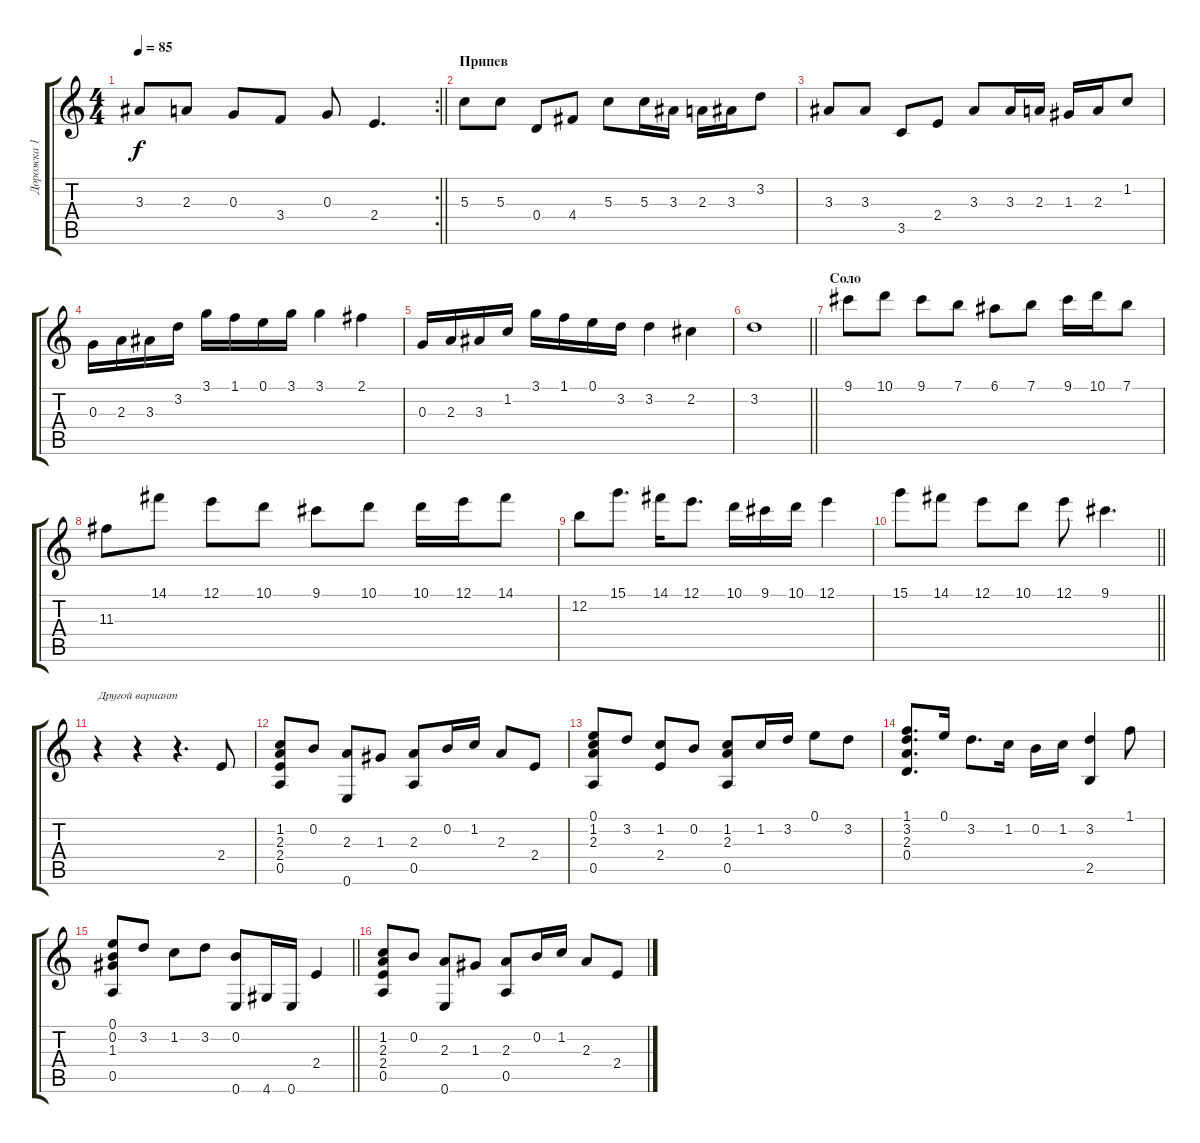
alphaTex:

\track ("Дорожка 1" "Дорожка 1") {instrument acousticguitarsteel}
\staff {score tabs}
\tuning (E4 B3 G3 D3 A2 E2) {hide}
\rc 2
\ts (4 4)
\tempo 85
\clef g2
\barLineRight lightlight
\ks c
3.3.8{dy f} 2.3.8 0.3.8 3.4.8 0.3.8 2.4.4{d} |
\section ("" "Припев")
5.3.8 5.3.8 0.4.8 4.4.8 5.3.8 5.3.16 3.3.16 2.3.16 3.3.16 3.2.8 |
3.3.8 3.3.8 3.5.8 2.4.8 3.3.8 3.3.16 2.3.16 1.3.16 2.3.16 1.2.8 |
0.3.16 2.3.16 3.3.16 3.2.16 3.1.16 1.1.16 0.1.16 3.1.16 3.1.4 2.1.4 |
0.3.16 2.3.16 3.3.16 1.2.16 3.1.16 1.1.16 0.1.16 3.2.16 3.2.4 2.2.4 |
\barLineRight lightlight
3.2.1 |
\section ("" "Соло")
9.1.8{instrument distortionguitar} 10.1.8 9.1.8 7.1.8 6.1.8 7.1.8 9.1.16 10.1.16 7.1.8 |
11.3.8 14.1.8 12.1.8 10.1.8 9.1.8 10.1.8 10.1.16 12.1.16 14.1.8 |
12.2.8 15.1.8{d} 14.1.16 12.1.8{d} 10.1.16 9.1.16 10.1.16 12.1.4 |
\barLineRight lightlight
15.1.8 14.1.8 12.1.8 10.1.8 12.1.8 9.1.4{d} |
r.4{txt "Другой вариант" instrument acousticguitarsteel} r.4 r.4{d} 2.4.8 |
(1.2 2.3 2.4 0.5).8 0.2.8 (2.3 0.6).8 1.3.8 (2.3 0.5).8 0.2.16 1.2.16 2.3.8 2.4.8 |
(0.1 1.2 2.3 0.5).8 3.2.8 (1.2 2.4).8 0.2.8 (1.2 2.3 0.5).8 1.2.16 3.2.16 0.1.8 3.2.8 |
(1.1 3.2 2.3 0.4).8{d} 0.1.16 3.2.8{d} 1.2.16 0.2.16 1.2.16 (3.2 2.5).4 1.1.8 |
\barLineRight lightlight
(0.1 0.2 1.3 0.5).8 3.2.8 1.2.8 3.2.8 (0.2 0.6).8 4.6.16 0.6.16 2.4.4 |
(1.2 2.3 2.4 0.5).8 0.2.8 (2.3 0.6).8 1.3.8 (2.3 0.5).8 0.2.16 1.2.16 2.3.8 2.4.8
